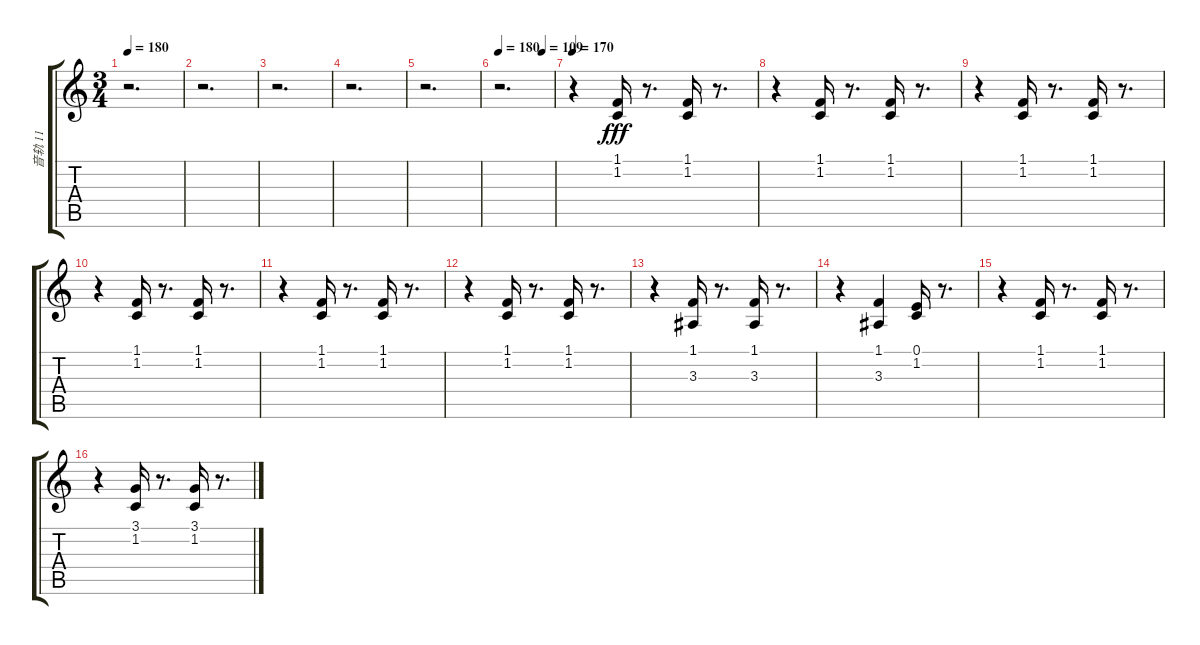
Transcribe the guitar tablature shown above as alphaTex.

\track ("音轨 11" "音轨 11") {instrument frenchhorn}
\staff {score tabs}
\tuning (E4 B3 G3 D3 A2 E2) {hide}
\ts (3 4)
\tempo 180
\clef g2
\ks c
r.2{d dy fff instrument frenchhorn} |
r.2{d} |
r.2{d} |
r.2{d} |
r.2{d} |
\tempo 180
\tempo (109 0.7916666666666666)
r.2{d} |
\tempo 170
r.4 (1.1 1.2).16 r.8{d} (1.1 1.2).16 r.8{d} |
r.4 (1.1 1.2).16 r.8{d} (1.1 1.2).16 r.8{d} |
r.4 (1.1 1.2).16 r.8{d} (1.1 1.2).16 r.8{d} |
r.4 (1.1 1.2).16 r.8{d} (1.1 1.2).16 r.8{d} |
r.4 (1.1 1.2).16 r.8{d} (1.1 1.2).16 r.8{d} |
r.4 (1.1 1.2).16 r.8{d} (1.1 1.2).16 r.8{d} |
r.4 (1.1 3.3).16 r.8{d} (1.1 3.3).16 r.8{d} |
r.4 (1.1 3.3).4 (0.1 1.2).16 r.8{d} |
r.4 (1.1 1.2).16 r.8{d} (1.1 1.2).16 r.8{d} |
r.4 (3.1 1.2).16 r.8{d} (3.1 1.2).16 r.8{d}
